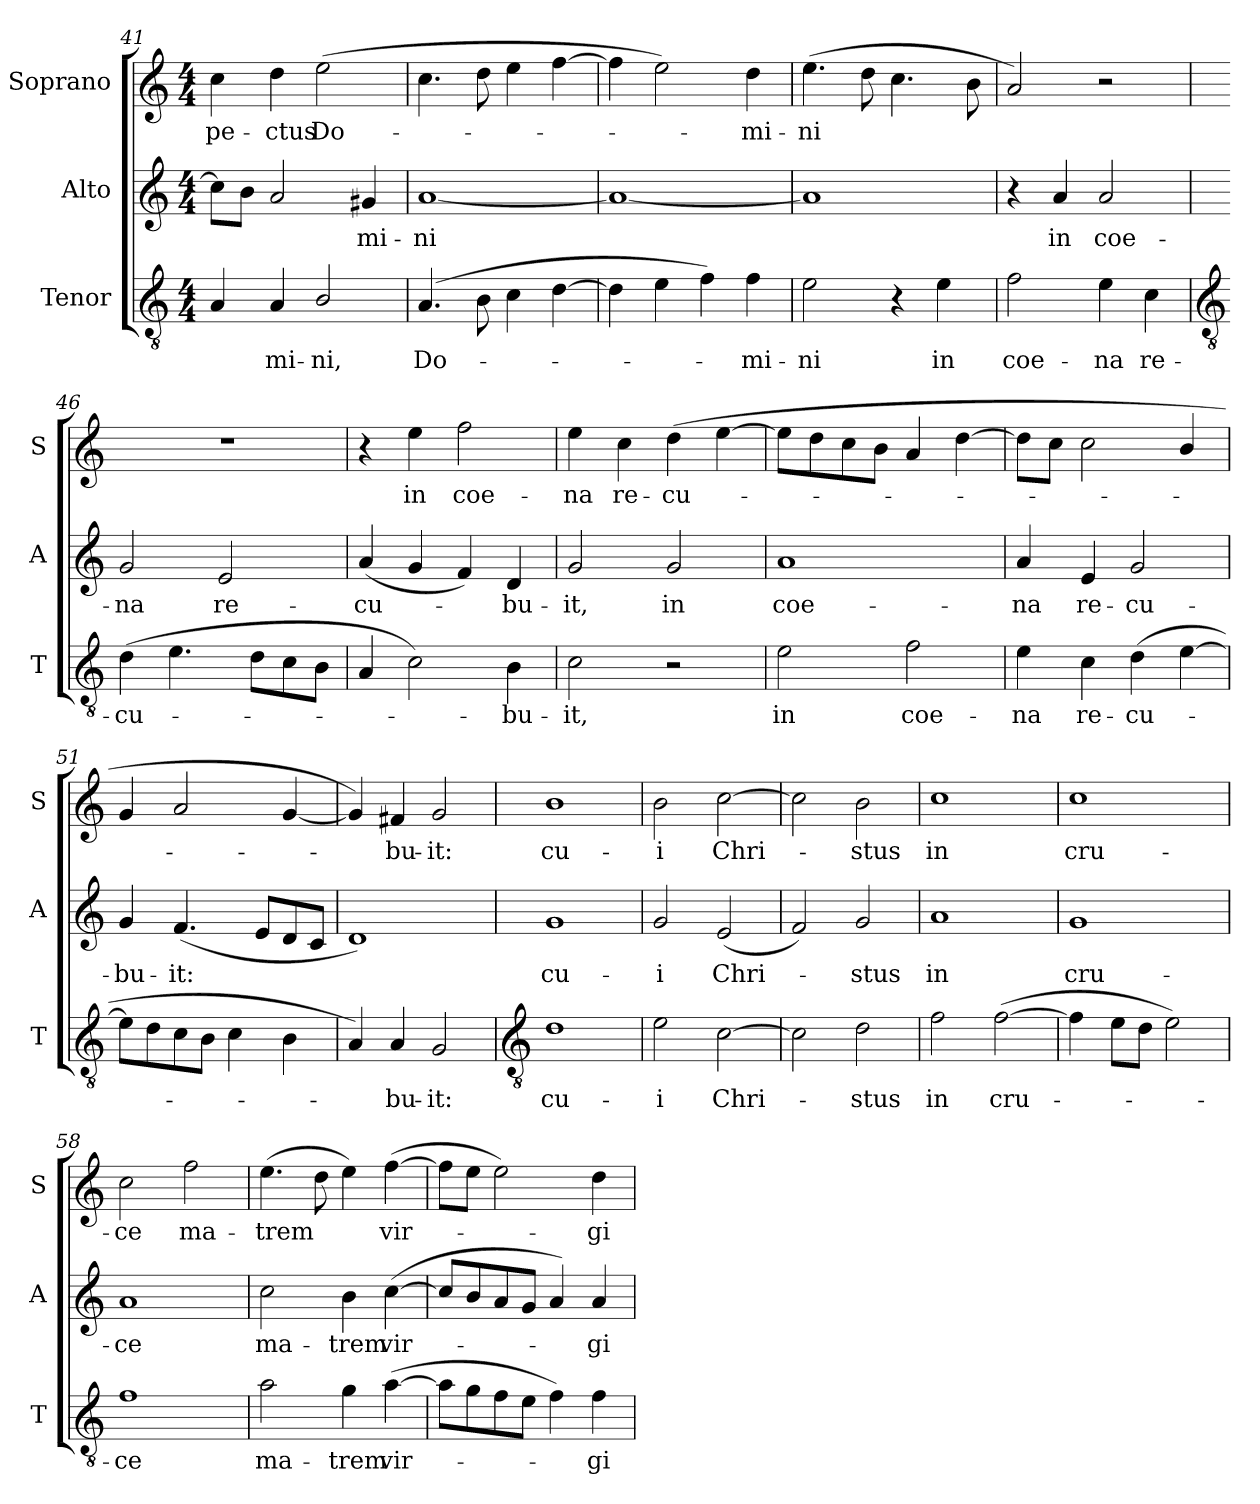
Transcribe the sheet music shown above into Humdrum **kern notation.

**kern	**text	**kern	**text	**kern	**text
*part3	*part3	*part2	*part2	*part1	*part1
*staff3	*staff3	*staff2	*staff2	*staff1	*staff1
*I"Tenor	*	*I"Alto	*	*I"Soprano	*
*I'T	*	*I'A	*	*I'S	*
*clefGv2	*	*clefG2	*	*clefG2	*
*k[]	*	*k[]	*	*k[]	*
*C:	*	*C:	*	*C:	*
*M4/4	*	*M4/4	*	*M4/4	*
=41	=41	=41	=41	=41	=41
!	!	!	!	!	!LO:LY:b
4A	.	8ccL]	.	4cc	pe-
.	.	8bJ	.	.	.
!	!LO:LY:b	!	!	!	!LO:LY:b
4A	mi-	2a	.	4dd	-ctus
!	!LO:LY:b	!	!	!	!LO:LY:b
2B/	-ni,	.	.	(>2ee	Do-
!	!	!	!LO:LY:b	!	!
.	.	4g#X	mi-	.	.
=42	=42	=42	=42	=42	=42
!	!LO:LY:b	!	!LO:LY:b	!	!
(>4.A	Do-	[1a	-ni	4.cc	.
8B	.	.	.	8dd	.
4c	.	.	.	4ee	.
[4d	.	.	.	[4ff	.
=43	=43	=43	=43	=43	=43
4d]	.	1a_	.	4ff]	.
4e	.	.	.	2ee)	.
4f)	.	.	.	.	.
!	!LO:LY:b	!	!	!	!LO:LY:b
4f	mi-	.	.	4dd	mi-
=44	=44	=44	=44	=44	=44
!	!LO:LY:b	!	!	!	!LO:LY:b
2e	-ni	1a]	.	(>4.ee	-ni
.	.	.	.	8dd	.
4r	.	.	.	4.cc	.
!	!LO:LY:b	!	!	!	!
4e	in	.	.	.	.
.	.	.	.	8b	.
=45	=45	=45	=45	=45	=45
!	!LO:LY:b	!	!	!	!
2f	coe-	4r	.	2a)	.
!	!	!	!LO:LY:b	!	!
.	.	4a	in	.	.
!	!LO:LY:b	!	!LO:LY:b	!	!
4e	-na	2a	coe-	2r	.
!	!LO:LY:b	!	!	!	!
4c	re-	.	.	.	.
!!LO:LB:g=z
=46	=46	=46	=46	=46	=46
*clefGv2	*	*	*	*	*
!	!LO:LY:b	!	!LO:LY:b	!	!
(>4d	-cu-	2g	-na	1r	.
4.e	.	.	.	.	.
!	!	!	!LO:LY:b	!	!
.	.	2e	re-	.	.
8dL	.	.	.	.	.
8c	.	.	.	.	.
8BJ	.	.	.	.	.
=47	=47	=47	=47	=47	=47
!	!	!	!LO:LY:b	!	!
4A	.	(<4a	-cu-	4r	.
!	!	!	!	!	!LO:LY:b
2c)	.	4g	.	4ee	in
!	!	!	!	!	!LO:LY:b
.	.	4f)	.	2ff	coe-
!	!LO:LY:b	!	!LO:LY:b	!	!
4B	bu-	4d	bu-	.	.
=48	=48	=48	=48	=48	=48
!	!LO:LY:b	!	!LO:LY:b	!	!LO:LY:b
2c	-it,	2g	-it,	4ee	-na
!	!	!	!	!	!LO:LY:b
.	.	.	.	4cc	re-
!	!	!	!LO:LY:b	!	!LO:LY:b
2r	.	2g	in	(>4dd	-cu-
.	.	.	.	[4ee	.
=49	=49	=49	=49	=49	=49
!	!LO:LY:b	!	!LO:LY:b	!	!
2e	in	1a	coe-	8eeL]	.
.	.	.	.	8dd	.
.	.	.	.	8cc	.
.	.	.	.	8bJ	.
!	!LO:LY:b	!	!	!	!
2f	coe-	.	.	4a	.
.	.	.	.	[4dd	.
=50	=50	=50	=50	=50	=50
!	!LO:LY:b	!	!LO:LY:b	!	!
4e	-na	4a	-na	8ddL]	.
.	.	.	.	8ccJ	.
!	!LO:LY:b	!	!LO:LY:b	!	!
4c	re-	4e	re-	2cc	.
!	!LO:LY:b	!	!LO:LY:b	!	!
(>4d	-cu-	2g	-cu-	.	.
[4e	.	.	.	4b/	.
=51	=51	=51	=51	=51	=51
!	!	!	!LO:LY:b	!	!
8eL]	.	4g	-bu-	4g	.
8d	.	.	.	.	.
!	!	!	!LO:LY:b	!	!
8c	.	(<4.f	-it:	2a	.
8BJ	.	.	.	.	.
4c	.	.	.	.	.
.	.	8eL	.	.	.
4B	.	8d	.	[4g	.
.	.	8cJ	.	.	.
=52	=52	=52	=52	=52	=52
4A)	.	1d)	.	4g])	.
!	!LO:LY:b	!	!	!	!LO:LY:b
4A	bu-	.	.	4f#X	bu-
!	!LO:LY:b	!	!	!	!LO:LY:b
2G	-it:	.	.	2g	-it:
!!LO:LB:g=z
=53	=53	=53	=53	=53	=53
*clefGv2	*	*	*	*	*
!	!LO:LY:b	!	!LO:LY:b	!	!LO:LY:b
1d	cu-	1g	cu-	1b	cu-
=54	=54	=54	=54	=54	=54
!	!LO:LY:b	!	!LO:LY:b	!	!LO:LY:b
2e	-i	2g	-i	2b	-i
!	!LO:LY:b	!	!LO:LY:b	!	!LO:LY:b
[2c	Chri-	(<2e	Chri-	[2cc	Chri-
=55	=55	=55	=55	=55	=55
2c]	.	2f)	.	2cc]	.
!	!LO:LY:b	!	!LO:LY:b	!	!LO:LY:b
2d	stus	2g	stus	2b	stus
=56	=56	=56	=56	=56	=56
!	!LO:LY:b	!	!LO:LY:b	!	!LO:LY:b
2f	in	1a	in	1cc	in
!	!LO:LY:b	!	!	!	!
(>[2f	cru-	.	.	.	.
=57	=57	=57	=57	=57	=57
!	!	!	!LO:LY:b	!	!LO:LY:b
4f]	.	1g	cru-	1cc	cru-
8eL	.	.	.	.	.
8dJ	.	.	.	.	.
2e)	.	.	.	.	.
=58	=58	=58	=58	=58	=58
!	!LO:LY:b	!	!LO:LY:b	!	!LO:LY:b
1f	ce	1a	-ce	2cc	-ce
!	!	!	!	!	!LO:LY:b
.	.	.	.	2ff	ma-
=59	=59	=59	=59	=59	=59
!	!LO:LY:b	!	!LO:LY:b	!	!LO:LY:b
2a	ma-	2cc	ma-	(>4.ee	-trem
.	.	.	.	8dd	.
!	!LO:LY:b	!	!LO:LY:b	!	!
4g	-trem	4b	-trem	4ee)	.
!	!LO:LY:b	!	!LO:LY:b	!	!LO:LY:b
(>[4a	vir-	(<[4cc	vir-	(>[4ff	vir-
=60	=60	=60	=60	=60	=60
8aL]	.	8ccL]	.	8ffL]	.
8g	.	8b	.	8eeJ	.
8f	.	8a	.	2ee)	.
8eJ	.	8gJ	.	.	.
4f)	.	4a)	.	.	.
!	!LO:LY:b	!	!LO:LY:b	!	!LO:LY:b
4f	gi-	4a	gi-	4dd	gi-
=	=	=	=	=	=
*-	*-	*-	*-	*-	*-
